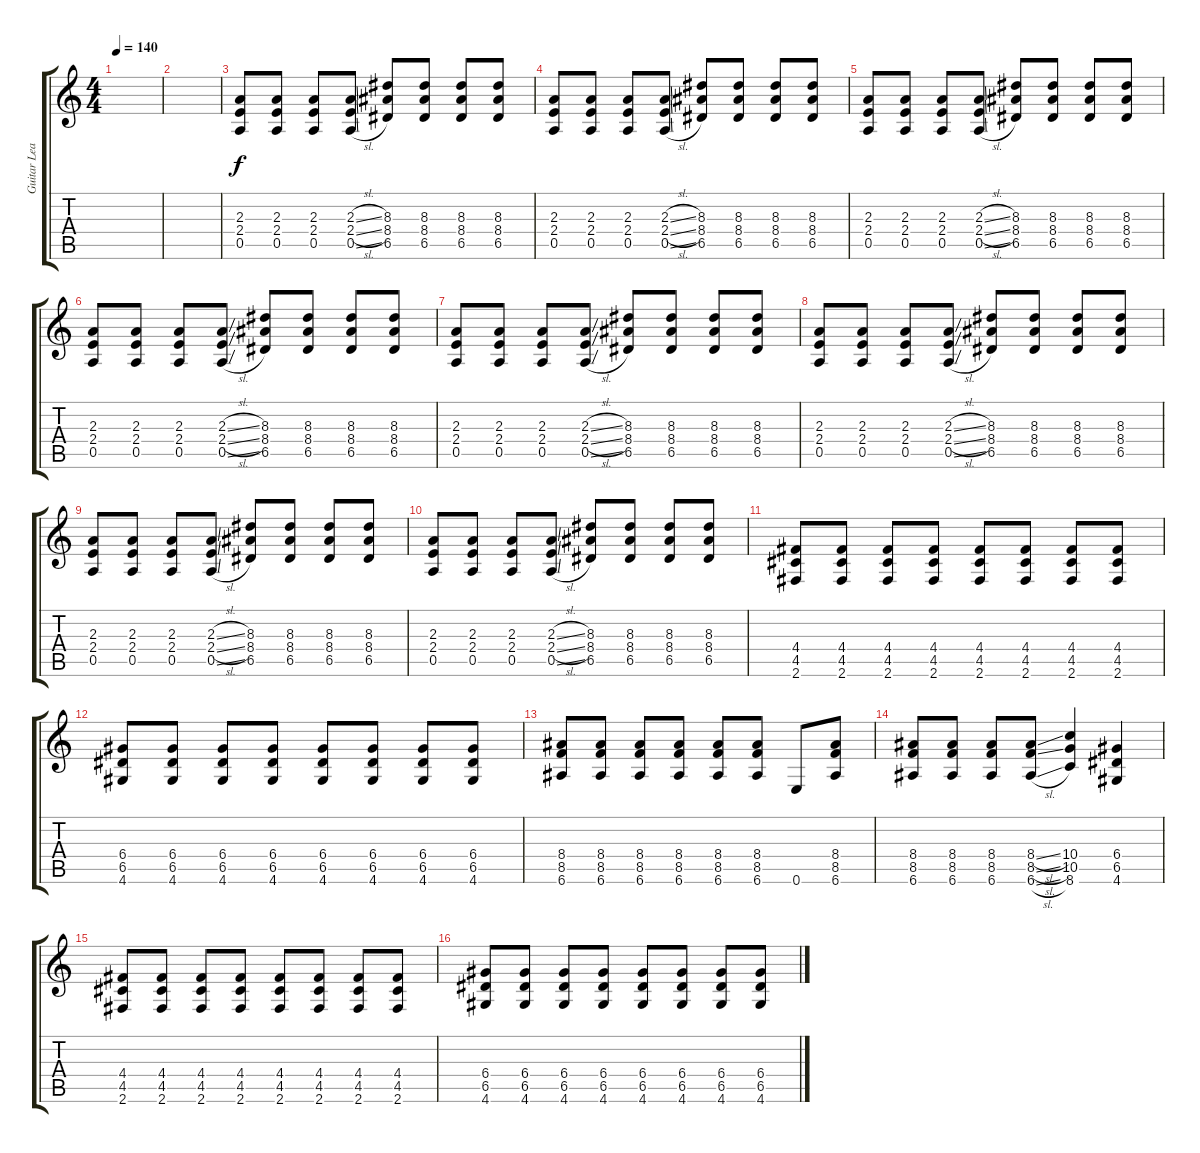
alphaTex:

\track ("Guitar Lead" "Guitar Lea") {instrument distortionguitar}
\staff {score tabs}
\tuning (E4 B3 G3 D3 A2 E2) {hide}
\ts (4 4)
\tempo 140
\clef g2
\ks c
|
|
(2.3 2.4 0.5).8 (2.3 2.4 0.5).8 (2.3 2.4 0.5).8 (2.3{sl} 2.4{sl} 0.5{sl}).8 (8.3 8.4 6.5).8 (8.3 8.4 6.5).8 (8.3 8.4 6.5).8 (8.3 8.4 6.5).8 |
(2.3 2.4 0.5).8 (2.3 2.4 0.5).8 (2.3 2.4 0.5).8 (2.3{sl} 2.4{sl} 0.5{sl}).8 (8.3 8.4 6.5).8 (8.3 8.4 6.5).8 (8.3 8.4 6.5).8 (8.3 8.4 6.5).8 |
(2.3 2.4 0.5).8 (2.3 2.4 0.5).8 (2.3 2.4 0.5).8 (2.3{sl} 2.4{sl} 0.5{sl}).8 (8.3 8.4 6.5).8 (8.3 8.4 6.5).8 (8.3 8.4 6.5).8 (8.3 8.4 6.5).8 |
(2.3 2.4 0.5).8 (2.3 2.4 0.5).8 (2.3 2.4 0.5).8 (2.3{sl} 2.4{sl} 0.5{sl}).8 (8.3 8.4 6.5).8 (8.3 8.4 6.5).8 (8.3 8.4 6.5).8 (8.3 8.4 6.5).8 |
(2.3 2.4 0.5).8 (2.3 2.4 0.5).8 (2.3 2.4 0.5).8 (2.3{sl} 2.4{sl} 0.5{sl}).8 (8.3 8.4 6.5).8 (8.3 8.4 6.5).8 (8.3 8.4 6.5).8 (8.3 8.4 6.5).8 |
(2.3 2.4 0.5).8 (2.3 2.4 0.5).8 (2.3 2.4 0.5).8 (2.3{sl} 2.4{sl} 0.5{sl}).8 (8.3 8.4 6.5).8 (8.3 8.4 6.5).8 (8.3 8.4 6.5).8 (8.3 8.4 6.5).8 |
(2.3 2.4 0.5).8 (2.3 2.4 0.5).8 (2.3 2.4 0.5).8 (2.3{sl} 2.4{sl} 0.5{sl}).8 (8.3 8.4 6.5).8 (8.3 8.4 6.5).8 (8.3 8.4 6.5).8 (8.3 8.4 6.5).8 |
(2.3 2.4 0.5).8 (2.3 2.4 0.5).8 (2.3 2.4 0.5).8 (2.3{sl} 2.4{sl} 0.5{sl}).8 (8.3 8.4 6.5).8 (8.3 8.4 6.5).8 (8.3 8.4 6.5).8 (8.3 8.4 6.5).8 |
(4.4 4.5 2.6).8 (4.4 4.5 2.6).8 (4.4 4.5 2.6).8 (4.4 4.5 2.6).8 (4.4 4.5 2.6).8 (4.4 4.5 2.6).8 (4.4 4.5 2.6).8 (4.4 4.5 2.6).8 |
(6.4 6.5 4.6).8 (6.4 6.5 4.6).8 (6.4 6.5 4.6).8 (6.4 6.5 4.6).8 (6.4 6.5 4.6).8 (6.4 6.5 4.6).8 (6.4 6.5 4.6).8 (6.4 6.5 4.6).8 |
(8.4 8.5 6.6).8 (8.4 8.5 6.6).8 (8.4 8.5 6.6).8 (8.4 8.5 6.6).8 (8.4 8.5 6.6).8 (8.4 8.5 6.6).8 0.6.8 (8.4 8.5 6.6).8 |
(8.4 8.5 6.6).8 (8.4 8.5 6.6).8 (8.4 8.5 6.6).8 (8.4{sl} 8.5{sl} 6.6{sl}).8 (10.4 10.5 8.6).4 (6.4 6.5 4.6).4 |
(4.4 4.5 2.6).8 (4.4 4.5 2.6).8 (4.4 4.5 2.6).8 (4.4 4.5 2.6).8 (4.4 4.5 2.6).8 (4.4 4.5 2.6).8 (4.4 4.5 2.6).8 (4.4 4.5 2.6).8 |
(6.4 6.5 4.6).8 (6.4 6.5 4.6).8 (6.4 6.5 4.6).8 (6.4 6.5 4.6).8 (6.4 6.5 4.6).8 (6.4 6.5 4.6).8 (6.4 6.5 4.6).8 (6.4 6.5 4.6).8
